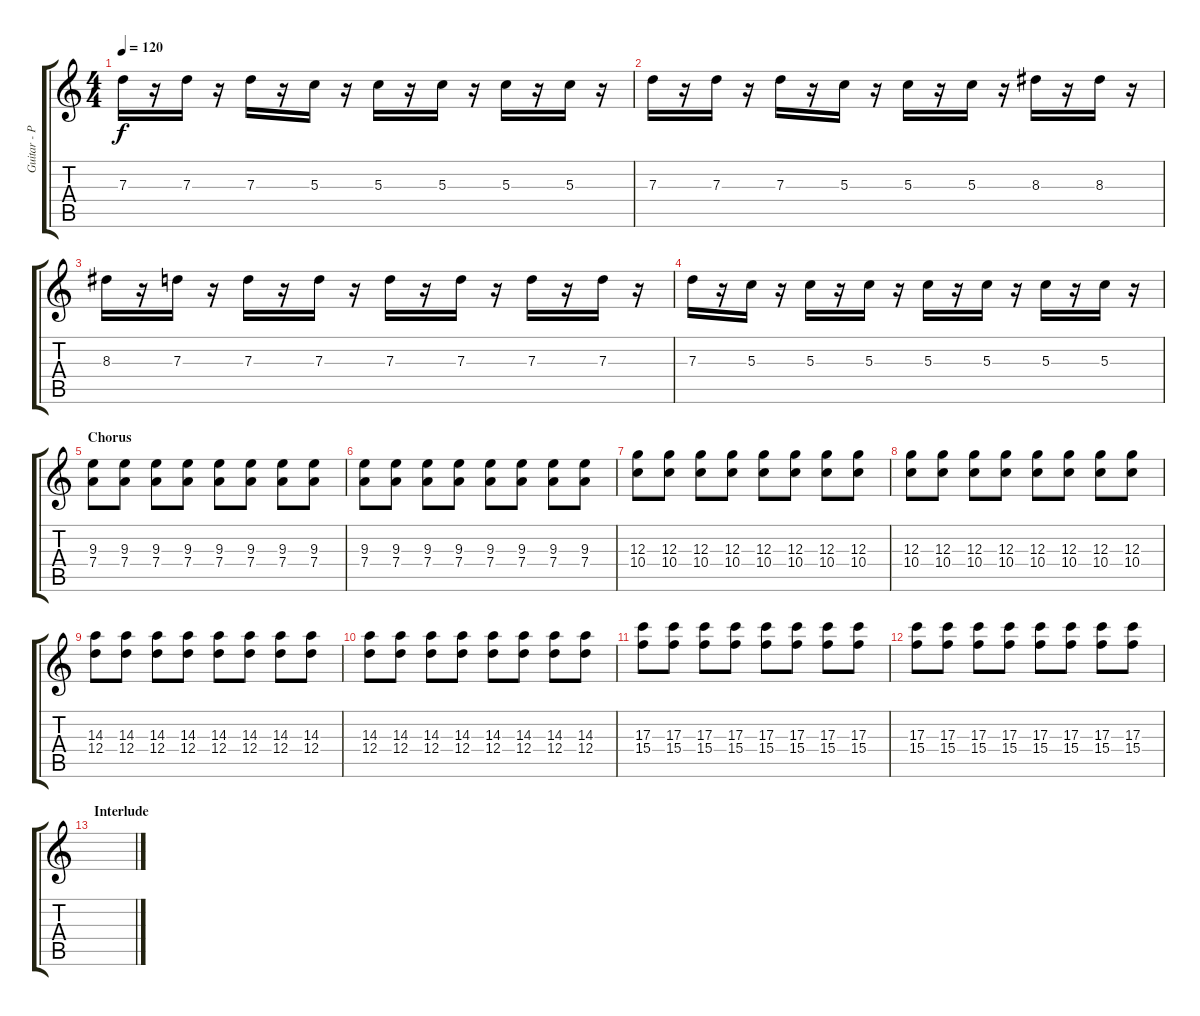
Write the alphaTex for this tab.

\track ("Guitar - Psychedelic stuff" "Guitar - P") {instrument distortionguitar}
\staff {score tabs}
\tuning (E4 B3 G3 D3 A2 E2) {hide}
\ts (4 4)
\tempo 120
\clef g2
\ks c
7.3.16{dy f} r.16 7.3.16 r.16 7.3.16 r.16 5.3.16 r.16 5.3.16 r.16 5.3.16 r.16 5.3.16 r.16 5.3.16 r.16 |
7.3.16 r.16 7.3.16 r.16 7.3.16 r.16 5.3.16 r.16 5.3.16 r.16 5.3.16 r.16 8.3.16 r.16 8.3.16 r.16 |
8.3.16 r.16 7.3.16 r.16 7.3.16 r.16 7.3.16 r.16 7.3.16 r.16 7.3.16 r.16 7.3.16 r.16 7.3.16 r.16 |
7.3.16 r.16 5.3.16 r.16 5.3.16 r.16 5.3.16 r.16 5.3.16 r.16 5.3.16 r.16 5.3.16 r.16 5.3.16 r.16 |
\section ("" "Chorus")
(9.3 7.4).8 (9.3 7.4).8 (9.3 7.4).8 (9.3 7.4).8 (9.3 7.4).8 (9.3 7.4).8 (9.3 7.4).8 (9.3 7.4).8 |
(9.3 7.4).8 (9.3 7.4).8 (9.3 7.4).8 (9.3 7.4).8 (9.3 7.4).8 (9.3 7.4).8 (9.3 7.4).8 (9.3 7.4).8 |
(12.3 10.4).8 (12.3 10.4).8 (12.3 10.4).8 (12.3 10.4).8 (12.3 10.4).8 (12.3 10.4).8 (12.3 10.4).8 (12.3 10.4).8 |
(12.3 10.4).8 (12.3 10.4).8 (12.3 10.4).8 (12.3 10.4).8 (12.3 10.4).8 (12.3 10.4).8 (12.3 10.4).8 (12.3 10.4).8 |
(14.3 12.4).8 (14.3 12.4).8 (14.3 12.4).8 (14.3 12.4).8 (14.3 12.4).8 (14.3 12.4).8 (14.3 12.4).8 (14.3 12.4).8 |
(14.3 12.4).8 (14.3 12.4).8 (14.3 12.4).8 (14.3 12.4).8 (14.3 12.4).8 (14.3 12.4).8 (14.3 12.4).8 (14.3 12.4).8 |
(17.3 15.4).8 (17.3 15.4).8 (17.3 15.4).8 (17.3 15.4).8 (17.3 15.4).8 (17.3 15.4).8 (17.3 15.4).8 (17.3 15.4).8 |
(17.3 15.4).8 (17.3 15.4).8 (17.3 15.4).8 (17.3 15.4).8 (17.3 15.4).8 (17.3 15.4).8 (17.3 15.4).8 (17.3 15.4).8 |
\section ("" "Interlude")
